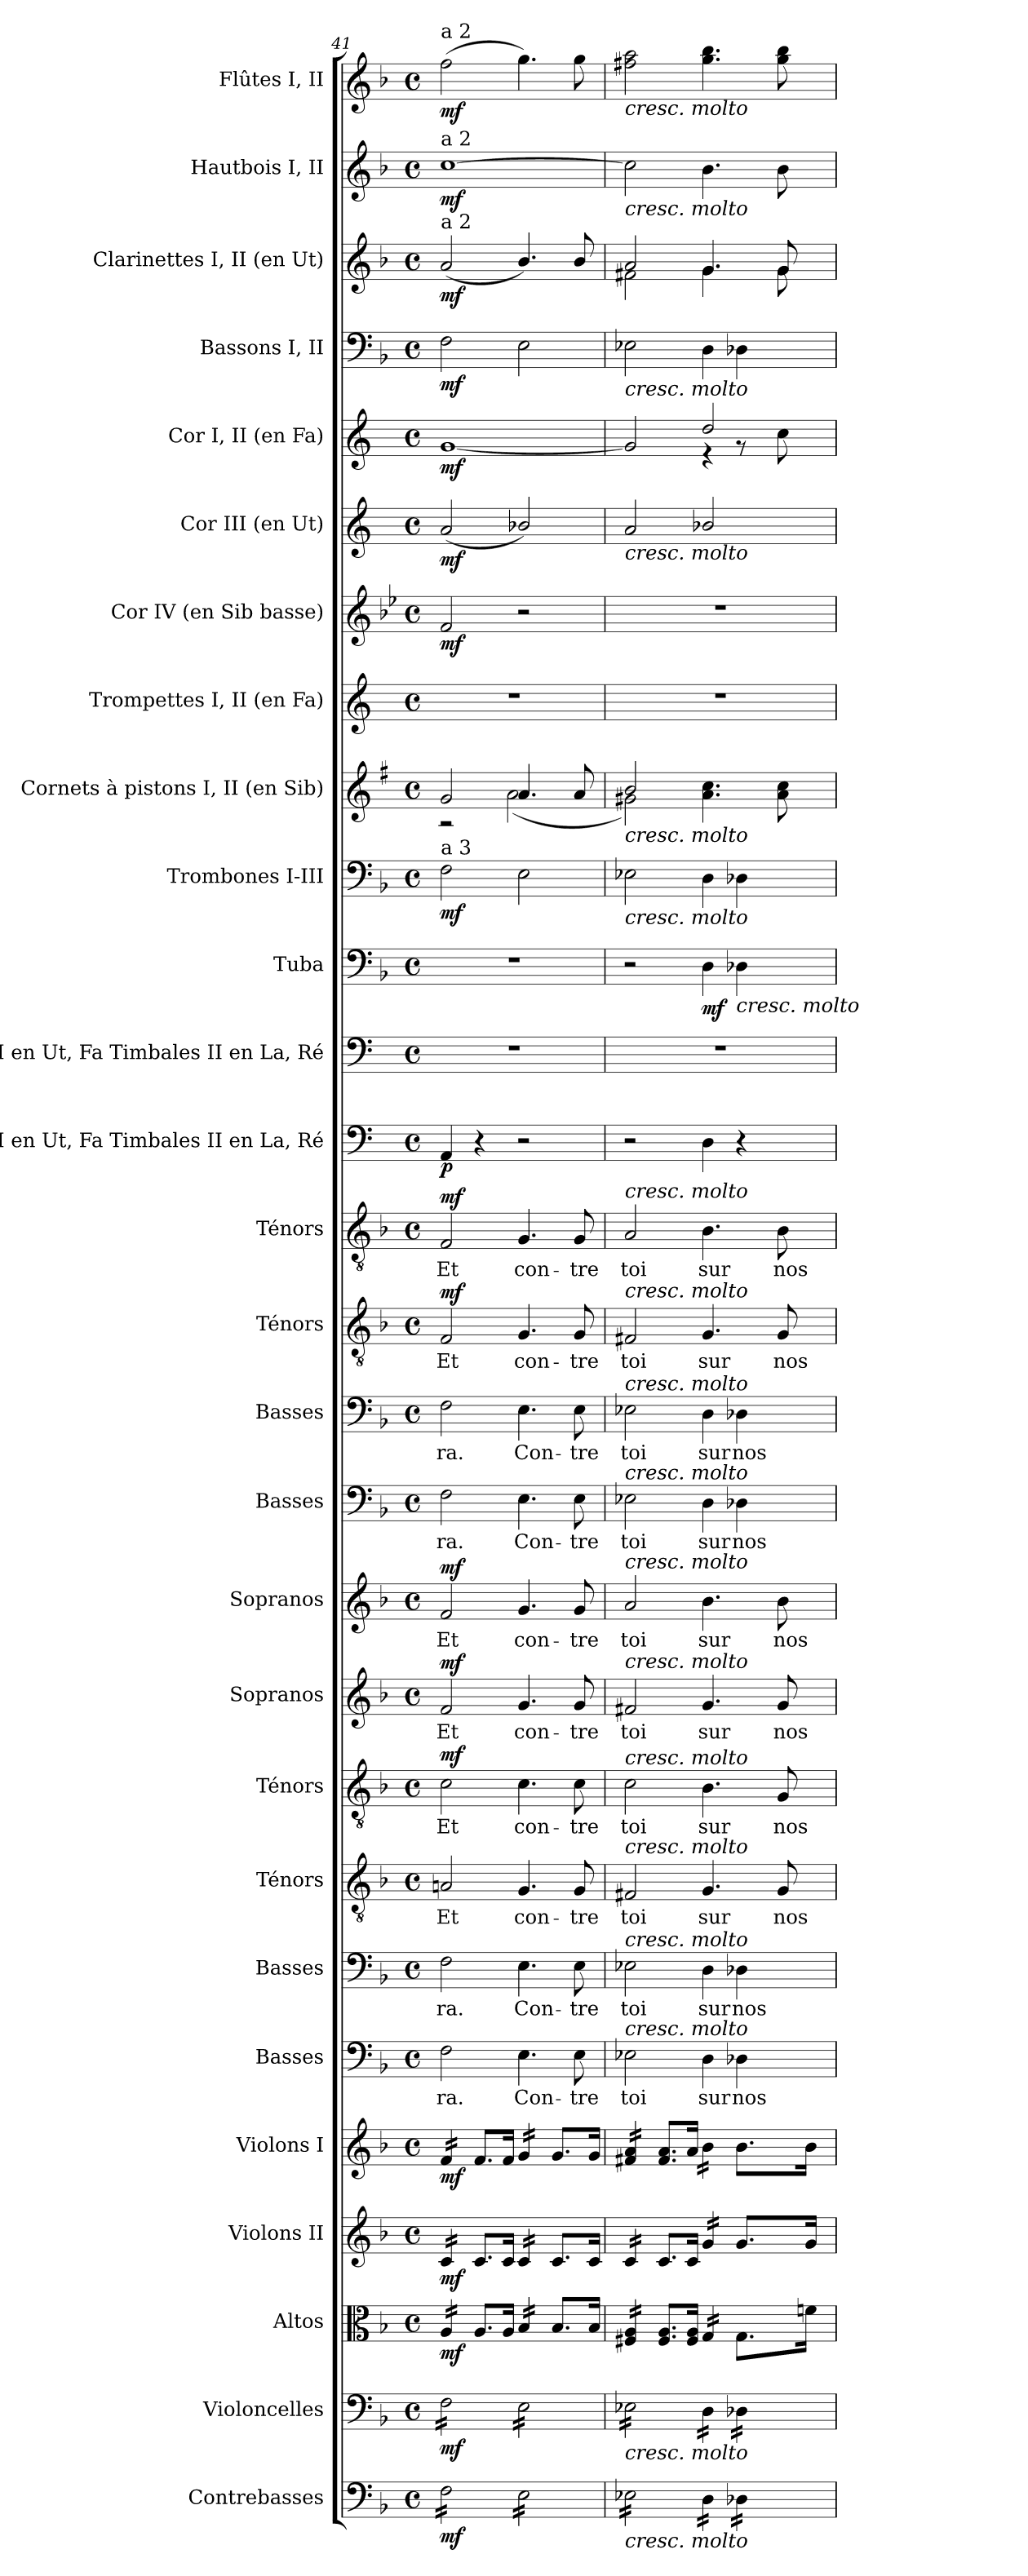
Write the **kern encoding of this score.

**kern	**dynam	**kern	**dynam	**kern	**dynam	**kern	**dynam	**kern	**dynam	**kern	**text	**kern	**text	**kern	**text	**kern	**text	**dynam	**kern	**text	**dynam	**kern	**text	**dynam	**kern	**text	**kern	**text	**kern	**text	**dynam	**kern	**text	**dynam	**kern	**dynam	**kern	**kern	**dynam	**kern	**dynam	**kern	**kern	**kern	**dynam	**kern	**dynam	**kern	**dynam	**kern	**dynam	**kern	**dynam	**kern	**dynam	**kern	**dynam
*part28	*part28	*part27	*part27	*part26	*part26	*part25	*part25	*part24	*part24	*part23	*part23	*part22	*part22	*part21	*part21	*part20	*part20	*part20	*part19	*part19	*part19	*part18	*part18	*part18	*part17	*part17	*part16	*part16	*part15	*part15	*part15	*part14	*part14	*part14	*part13	*part13	*part12	*part11	*part11	*part10	*part10	*part9	*part8	*part7	*part7	*part6	*part6	*part5	*part5	*part4	*part4	*part3	*part3	*part2	*part2	*part1	*part1
*staff28	*staff28	*staff27	*staff27	*staff26	*staff26	*staff25	*staff25	*staff24	*staff24	*staff23	*staff23	*staff22	*staff22	*staff21	*staff21	*staff20	*staff20	*staff20	*staff19	*staff19	*staff19	*staff18	*staff18	*staff18	*staff17	*staff17	*staff16	*staff16	*staff15	*staff15	*staff15	*staff14	*staff14	*staff14	*staff13	*staff13	*staff12	*staff11	*staff11	*staff10	*staff10	*staff9	*staff8	*staff7	*staff7	*staff6	*staff6	*staff5	*staff5	*staff4	*staff4	*staff3	*staff3	*staff2	*staff2	*staff1	*staff1
*I"Contrebasses	*	*I"Violoncelles	*	*I"Altos	*	*I"Violons II	*	*I"Violons I	*	*I"Basses	*	*I"Basses	*	*I"Ténors	*	*I"Ténors	*	*	*I"Sopranos	*	*	*I"Sopranos	*	*	*I"Basses	*	*I"Basses	*	*I"Ténors	*	*	*I"Ténors	*	*	*I"I en Ut, Fa  Timbales       II en La, Ré	*	*I"I en Ut, Fa  Timbales       II en La, Ré	*I"Tuba	*	*I"Trombones I-III	*	*I"Cornets à pistons I, II (en Sib)	*I"Trompettes I, II (en Fa)	*I"Cor IV (en Sib basse)	*	*I"Cor III (en Ut)	*	*I"Cor I, II (en Fa)	*	*I"Bassons I, II	*	*I"Clarinettes I, II (en Ut)	*	*I"Hautbois I, II	*	*I"Flûtes I, II	*
*I'Cb.	*	*I'Vlles	*	*I'Altos	*	*I'Vns II	*	*I'Vns I	*	*I'Basses	*	*I'Basses	*	*I'Tén.	*	*I'Tén.	*	*	*I'Sopr.	*	*	*I'Sopr.	*	*	*I'Basses	*	*I'Basses	*	*I'Tén.	*	*	*I'Tén.	*	*	*I'Timb.	*	*I'Timb.	*I'Tb.	*	*I'Trb.	*	*I'C.à p. (Sib)	*I'Tr. (Fa)	*I'Cor (Sib basse)	*	*I'Cor (Ut)	*	*I'Cor (Fa)	*	*I'Bns	*	*I'Cl. (Ut)	*	*I'Hb.	*	*I'Fl.	*
*clefF4	*	*clefF4	*	*clefC3	*	*clefG2	*	*clefG2	*	*clefF4	*	*clefF4	*	*clefGv2	*	*clefGv2	*	*	*clefG2	*	*	*clefG2	*	*	*clefF4	*	*clefF4	*	*clefGv2	*	*	*clefGv2	*	*	*clefF4	*	*clefF4	*clefF4	*	*clefF4	*	*clefG2	*clefG2	*clefG2	*	*clefG2	*	*clefG2	*	*clefF4	*	*clefG2	*	*clefG2	*	*clefG2	*
*ITrd7c12	*	*	*	*	*	*	*	*	*	*	*	*	*	*ITrd7c12	*	*ITrd7c12	*	*	*	*	*	*	*	*	*	*	*	*	*ITrd7c12	*	*	*ITrd7c12	*	*	*	*	*	*	*	*	*	*ITrd1c2	*ITrd-3c-5	*ITrd8c14	*	*ITrd7c12	*	*ITrd4c7	*	*	*	*	*	*	*	*	*
*k[b-]	*	*k[b-]	*	*k[b-]	*	*k[b-]	*	*k[b-]	*	*k[b-]	*	*k[b-]	*	*k[b-]	*	*k[b-]	*	*	*k[b-]	*	*	*k[b-]	*	*	*k[b-]	*	*k[b-]	*	*k[b-]	*	*	*k[b-]	*	*	*k[]	*	*k[]	*k[b-]	*	*k[b-]	*	*k[b-]	*k[b-]	*k[b-e-]	*	*k[]	*	*k[b-]	*	*k[b-]	*	*k[b-]	*	*k[b-]	*	*k[b-]	*
*F:	*	*F:	*	*F:	*	*F:	*	*F:	*	*F:	*	*F:	*	*F:	*	*F:	*	*	*F:	*	*	*F:	*	*	*F:	*	*F:	*	*F:	*	*	*F:	*	*	*C:	*	*C:	*F:	*	*F:	*	*F:	*F:	*B-:	*	*C:	*	*F:	*	*F:	*	*F:	*	*F:	*	*F:	*
*M4/4	*	*M4/4	*	*M4/4	*	*M4/4	*	*M4/4	*	*M4/4	*	*M4/4	*	*M4/4	*	*M4/4	*	*	*M4/4	*	*	*M4/4	*	*	*M4/4	*	*M4/4	*	*M4/4	*	*	*M4/4	*	*	*M4/4	*	*M4/4	*M4/4	*	*M4/4	*	*M4/4	*M4/4	*M4/4	*	*M4/4	*	*M4/4	*	*M4/4	*	*M4/4	*	*M4/4	*	*M4/4	*
*met(c)	*	*met(c)	*	*met(c)	*	*met(c)	*	*met(c)	*	*met(c)	*	*met(c)	*	*met(c)	*	*met(c)	*	*	*met(c)	*	*	*met(c)	*	*	*met(c)	*	*met(c)	*	*met(c)	*	*	*met(c)	*	*	*met(c)	*	*met(c)	*met(c)	*	*met(c)	*	*met(c)	*met(c)	*met(c)	*	*met(c)	*	*met(c)	*	*met(c)	*	*met(c)	*	*met(c)	*	*met(c)	*
=41	=41	=41	=41	=41	=41	=41	=41	=41	=41	=41	=41	=41	=41	=41	=41	=41	=41	=41	=41	=41	=41	=41	=41	=41	=41	=41	=41	=41	=41	=41	=41	=41	=41	=41	=41	=41	=41	=41	=41	=41	=41	=41	=41	=41	=41	=41	=41	=41	=41	=41	=41	=41	=41	=41	=41	=41	=41
!	!	!	!	!	!	!	!	!	!	!	!LO:LY:b:color=#000000	!	!	!	!	!	!	!	!	!	!	!	!	!	!	!	!	!	!	!	!	!	!	!	!	!	!	!	!	!	!	!	!	!	!	!	!	!	!	!	!	!	!	!	!	!	!
!	!	!	!	!	!	!	!	!	!	!	!	!	!LO:LY:b:color=#000000	!	!	!	!	!	!	!	!	!	!	!	!	!	!	!	!	!	!	!	!	!	!	!	!	!	!	!	!	!	!	!	!	!	!	!	!	!	!	!	!	!	!	!	!
!	!	!	!	!	!	!	!	!	!	!	!	!	!	!	!LO:LY:b:color=#000000	!	!	!	!	!	!	!	!	!	!	!	!	!	!	!	!	!	!	!	!	!	!	!	!	!	!	!	!	!	!	!	!	!	!	!	!	!	!	!	!	!	!
!	!	!	!	!	!	!	!	!	!	!	!	!	!	!	!	!	!LO:LY:b:color=#000000	!	!	!	!	!	!	!	!	!	!	!	!	!	!	!	!	!	!	!	!	!	!	!	!	!	!	!	!	!	!	!	!	!	!	!	!	!	!	!	!
!	!	!	!	!	!	!	!	!	!	!	!	!	!	!	!	!	!	!	!	!LO:LY:b:color=#000000	!	!	!	!	!	!	!	!	!	!	!	!	!	!	!	!	!	!	!	!	!	!	!	!	!	!	!	!	!	!	!	!	!	!	!	!	!
!	!	!	!	!	!	!	!	!	!	!	!	!	!	!	!	!	!	!	!	!	!	!	!LO:LY:b:color=#000000	!	!	!	!	!	!	!	!	!	!	!	!	!	!	!	!	!	!	!	!	!	!	!	!	!	!	!	!	!	!	!	!	!	!
!	!	!	!	!	!	!	!	!	!	!	!	!	!	!	!	!	!	!	!	!	!	!	!	!	!	!LO:LY:b:color=#000000	!	!	!	!	!	!	!	!	!	!	!	!	!	!	!	!	!	!	!	!	!	!	!	!	!	!	!	!	!	!	!
!	!	!	!	!	!	!	!	!	!	!	!	!	!	!	!	!	!	!	!	!	!	!	!	!	!	!	!	!LO:LY:b:color=#000000	!	!	!	!	!	!	!	!	!	!	!	!	!	!	!	!	!	!	!	!	!	!	!	!	!	!	!	!	!
!	!	!	!	!	!	!	!	!	!	!	!	!	!	!	!	!	!	!	!	!	!	!	!	!	!	!	!	!	!	!LO:LY:b:color=#000000	!	!	!	!	!	!	!	!	!	!	!	!	!	!	!	!	!	!	!	!	!	!	!	!	!	!	!
!	!	!	!	!	!	!	!	!	!	!	!	!	!	!	!	!	!	!	!	!	!	!	!	!	!	!	!	!	!	!	!	!	!	!	!	!	!	!	!	!	!	!	!	!	!	!	!	!	!	!	!	!	!	!	!	!LO:TX:a:t=a 2	!
!	!	!	!	!	!	!	!	!	!	!	!	!	!	!	!	!	!	!	!	!	!	!	!	!	!	!	!	!	!	!	!	!	!	!	!	!	!	!	!	!	!	!	!	!	!	!	!	!	!	!	!	!	!	!LO:TX:a:t=a 2	!	!	!
!	!	!	!	!	!	!	!	!	!	!	!	!	!	!	!	!	!	!	!	!	!	!	!	!	!	!	!	!	!	!	!	!	!	!	!	!	!	!	!	!	!	!	!	!	!	!	!	!	!	!	!	!LO:TX:a:t=a 2	!	!	!	!	!
!	!	!	!	!	!	!	!	!	!	!	!	!	!	!	!	!	!	!	!	!	!	!	!	!	!	!	!	!	!	!	!	!	!	!	!	!	!	!	!	!LO:TX:a:t=a 3	!	!	!	!	!	!	!	!	!	!	!	!	!	!	!	!	!
!	!	!	!	!	!	!	!	!	!	!	!	!	!	!	!	!	!	!	!	!	!	!	!	!	!	!	!	!	!	!	!	!	!LO:LY:b:color=#000000	!	!	!	!	!	!	!	!	!	!	!	!	!	!	!	!	!	!	!	!	!	!	!	!
*	*	*	*	*	*	*	*	*	*	*	*	*	*	*	*	*	*	*	*	*	*	*	*	*	*	*	*	*	*	*	*	*	*	*	*	*	*	*	*	*	*	*^	*	*	*	*	*	*	*	*	*	*	*	*	*	*	*
*tremolo	*	*	*	*	*	*	*	*	*	*	*	*	*	*	*	*	*	*	*	*	*	*	*	*	*	*	*	*	*	*	*	*	*	*	*	*	*	*	*	*	*	*	*	*	*	*	*	*	*	*	*	*	*	*	*	*	*	*
*	*	*tremolo	*	*	*	*	*	*	*	*	*	*	*	*	*	*	*	*	*	*	*	*	*	*	*	*	*	*	*	*	*	*	*	*	*	*	*	*	*	*	*	*	*	*	*	*	*	*	*	*	*	*	*	*	*	*	*	*
*	*	*	*	*tremolo	*	*	*	*	*	*	*	*	*	*	*	*	*	*	*	*	*	*	*	*	*	*	*	*	*	*	*	*	*	*	*	*	*	*	*	*	*	*	*	*	*	*	*	*	*	*	*	*	*	*	*	*	*	*
*	*	*	*	*	*	*tremolo	*	*	*	*	*	*	*	*	*	*	*	*	*	*	*	*	*	*	*	*	*	*	*	*	*	*	*	*	*	*	*	*	*	*	*	*	*	*	*	*	*	*	*	*	*	*	*	*	*	*	*	*
*	*	*	*	*	*	*	*	*tremolo	*	*	*	*	*	*	*	*	*	*	*	*	*	*	*	*	*	*	*	*	*	*	*	*	*	*	*	*	*	*	*	*	*	*	*	*	*	*	*	*	*	*	*	*	*	*	*	*	*	*
16FFi\LL	mf	16Fi\LL	mf	16Ai/LL	mf	16ci/LL	mf	16fi/LL	mf	2Fi\	-ra.	2Fi\	-ra.	2AAni/	Et	2Ci\	Et	mf	2fi/	Et	mf	2fi/	Et	mf	2Fi\	-ra.	2Fi\	-ra.	2FFi/	Et	mf	2FFi/	Et	mf	4AAi/	p	1r	1r	.	2Fi\	mf	2fi/	2r	1r	2Fi/	mf	(2Ai/	mf	[<1ci	mf	2Fi\	mf	(2ai/	mf	[>1cci	mf	(2ffi\	mf
16FFi\	.	16Fi\	.	16Ai/	.	16ci/	.	16fi/	.	.	.	.	.	.	.	.	.	.	.	.	.	.	.	.	.	.	.	.	.	.	.	.	.	.	.	.	.	.	.	.	.	.	.	.	.	.	.	.	.	.	.	.	.	.	.	.	.	.
16FFi\	.	16Fi\	.	16Ai/	.	16ci/	.	16fi/	.	.	.	.	.	.	.	.	.	.	.	.	.	.	.	.	.	.	.	.	.	.	.	.	.	.	.	.	.	.	.	.	.	.	.	.	.	.	.	.	.	.	.	.	.	.	.	.	.	.
16FFi\	.	16Fi\	.	16Ai/JJ	.	16ci/JJ	.	16fi/JJ	.	.	.	.	.	.	.	.	.	.	.	.	.	.	.	.	.	.	.	.	.	.	.	.	.	.	.	.	.	.	.	.	.	.	.	.	.	.	.	.	.	.	.	.	.	.	.	.	.	.
*	*	*	*	*	*	*	*	*Xtremolo	*	*	*	*	*	*	*	*	*	*	*	*	*	*	*	*	*	*	*	*	*	*	*	*	*	*	*	*	*	*	*	*	*	*	*	*	*	*	*	*	*	*	*	*	*	*	*	*	*	*
*	*	*	*	*	*	*Xtremolo	*	*	*	*	*	*	*	*	*	*	*	*	*	*	*	*	*	*	*	*	*	*	*	*	*	*	*	*	*	*	*	*	*	*	*	*	*	*	*	*	*	*	*	*	*	*	*	*	*	*	*	*
*	*	*	*	*Xtremolo	*	*	*	*	*	*	*	*	*	*	*	*	*	*	*	*	*	*	*	*	*	*	*	*	*	*	*	*	*	*	*	*	*	*	*	*	*	*	*	*	*	*	*	*	*	*	*	*	*	*	*	*	*	*
16FFi\	.	16Fi\	.	8.Ai/L	.	8.ci/L	.	8.fi/L	.	.	.	.	.	.	.	.	.	.	.	.	.	.	.	.	.	.	.	.	.	.	.	.	.	.	4r	.	.	.	.	.	.	.	.	.	.	.	.	.	.	.	.	.	.	.	.	.	.	.
16FFi\	.	16Fi\	.	.	.	.	.	.	.	.	.	.	.	.	.	.	.	.	.	.	.	.	.	.	.	.	.	.	.	.	.	.	.	.	.	.	.	.	.	.	.	.	.	.	.	.	.	.	.	.	.	.	.	.	.	.	.	.
16FFi\	.	16Fi\	.	.	.	.	.	.	.	.	.	.	.	.	.	.	.	.	.	.	.	.	.	.	.	.	.	.	.	.	.	.	.	.	.	.	.	.	.	.	.	.	.	.	.	.	.	.	.	.	.	.	.	.	.	.	.	.
16FFi\JJ	.	16Fi\JJ	.	16Ai/Jk	.	16ci/Jk	.	16fi/Jk	.	.	.	.	.	.	.	.	.	.	.	.	.	.	.	.	.	.	.	.	.	.	.	.	.	.	.	.	.	.	.	.	.	.	.	.	.	.	.	.	.	.	.	.	.	.	.	.	.	.
!	!	!	!	!	!	!	!	!	!	!	!LO:LY:b:color=#000000	!	!	!	!	!	!	!	!	!	!	!	!	!	!	!	!	!	!	!	!	!	!	!	!	!	!	!	!	!	!	!	!	!	!	!	!	!	!	!	!	!	!	!	!	!	!	!
!	!	!	!	!	!	!	!	!	!	!	!	!	!LO:LY:b:color=#000000	!	!	!	!	!	!	!	!	!	!	!	!	!	!	!	!	!	!	!	!	!	!	!	!	!	!	!	!	!	!	!	!	!	!	!	!	!	!	!	!	!	!	!	!	!
!	!	!	!	!	!	!	!	!	!	!	!	!	!	!	!LO:LY:b:color=#000000	!	!	!	!	!	!	!	!	!	!	!	!	!	!	!	!	!	!	!	!	!	!	!	!	!	!	!	!	!	!	!	!	!	!	!	!	!	!	!	!	!	!	!
!	!	!	!	!	!	!	!	!	!	!	!	!	!	!	!	!	!LO:LY:b:color=#000000	!	!	!	!	!	!	!	!	!	!	!	!	!	!	!	!	!	!	!	!	!	!	!	!	!	!	!	!	!	!	!	!	!	!	!	!	!	!	!	!	!
!	!	!	!	!	!	!	!	!	!	!	!	!	!	!	!	!	!	!	!	!LO:LY:b:color=#000000	!	!	!	!	!	!	!	!	!	!	!	!	!	!	!	!	!	!	!	!	!	!	!	!	!	!	!	!	!	!	!	!	!	!	!	!	!	!
!	!	!	!	!	!	!	!	!	!	!	!	!	!	!	!	!	!	!	!	!	!	!	!LO:LY:b:color=#000000	!	!	!	!	!	!	!	!	!	!	!	!	!	!	!	!	!	!	!	!	!	!	!	!	!	!	!	!	!	!	!	!	!	!	!
!	!	!	!	!	!	!	!	!	!	!	!	!	!	!	!	!	!	!	!	!	!	!	!	!	!	!LO:LY:b:color=#000000	!	!	!	!	!	!	!	!	!	!	!	!	!	!	!	!	!	!	!	!	!	!	!	!	!	!	!	!	!	!	!	!
!	!	!	!	!	!	!	!	!	!	!	!	!	!	!	!	!	!	!	!	!	!	!	!	!	!	!	!	!LO:LY:b:color=#000000	!	!	!	!	!	!	!	!	!	!	!	!	!	!	!	!	!	!	!	!	!	!	!	!	!	!	!	!	!	!
!	!	!	!	!	!	!	!	!	!	!	!	!	!	!	!	!	!	!	!	!	!	!	!	!	!	!	!	!	!	!LO:LY:b:color=#000000	!	!	!	!	!	!	!	!	!	!	!	!	!	!	!	!	!	!	!	!	!	!	!	!	!	!	!	!
!	!	!	!	!	!	!	!	!	!	!	!	!	!	!	!	!	!	!	!	!	!	!	!	!	!	!	!	!	!	!	!	!	!LO:LY:b:color=#000000	!	!	!	!	!	!	!	!	!	!	!	!	!	!	!	!	!	!	!	!	!	!	!	!	!
*	*	*	*	*tremolo	*	*	*	*	*	*	*	*	*	*	*	*	*	*	*	*	*	*	*	*	*	*	*	*	*	*	*	*	*	*	*	*	*	*	*	*	*	*	*	*	*	*	*	*	*	*	*	*	*	*	*	*	*	*
*	*	*	*	*	*	*tremolo	*	*	*	*	*	*	*	*	*	*	*	*	*	*	*	*	*	*	*	*	*	*	*	*	*	*	*	*	*	*	*	*	*	*	*	*	*	*	*	*	*	*	*	*	*	*	*	*	*	*	*	*
*	*	*	*	*	*	*	*	*tremolo	*	*	*	*	*	*	*	*	*	*	*	*	*	*	*	*	*	*	*	*	*	*	*	*	*	*	*	*	*	*	*	*	*	*	*	*	*	*	*	*	*	*	*	*	*	*	*	*	*	*
16EEi\LL	.	16Ei\LL	.	16B-i/LL	.	16ci/LL	.	16gi/LL	.	4.Ei\	Con-	4.Ei\	Con-	4.GGi/	con-	4.Ci\	con-	.	4.gi/	con-	.	4.gi/	con-	.	4.Ei\	Con-	4.Ei\	Con-	4.GGi/	con-	.	4.GGi/	con-	.	2r	.	.	.	.	2Ei\	.	4.gi/	(2gi\	.	2r	.	2B-Xi/)	.	.	.	2Ei\	.	4.b-i/)	.	.	.	4.ggi\)	.
16EEi\	.	16Ei\	.	16B-i/	.	16ci/	.	16gi/	.	.	.	.	.	.	.	.	.	.	.	.	.	.	.	.	.	.	.	.	.	.	.	.	.	.	.	.	.	.	.	.	.	.	.	.	.	.	.	.	.	.	.	.	.	.	.	.	.	.
16EEi\	.	16Ei\	.	16B-i/	.	16ci/	.	16gi/	.	.	.	.	.	.	.	.	.	.	.	.	.	.	.	.	.	.	.	.	.	.	.	.	.	.	.	.	.	.	.	.	.	.	.	.	.	.	.	.	.	.	.	.	.	.	.	.	.	.
16EEi\	.	16Ei\	.	16B-i/JJ	.	16ci/JJ	.	16gi/JJ	.	.	.	.	.	.	.	.	.	.	.	.	.	.	.	.	.	.	.	.	.	.	.	.	.	.	.	.	.	.	.	.	.	.	.	.	.	.	.	.	.	.	.	.	.	.	.	.	.	.
*	*	*	*	*	*	*	*	*Xtremolo	*	*	*	*	*	*	*	*	*	*	*	*	*	*	*	*	*	*	*	*	*	*	*	*	*	*	*	*	*	*	*	*	*	*	*	*	*	*	*	*	*	*	*	*	*	*	*	*	*	*
*	*	*	*	*	*	*Xtremolo	*	*	*	*	*	*	*	*	*	*	*	*	*	*	*	*	*	*	*	*	*	*	*	*	*	*	*	*	*	*	*	*	*	*	*	*	*	*	*	*	*	*	*	*	*	*	*	*	*	*	*	*
*	*	*	*	*Xtremolo	*	*	*	*	*	*	*	*	*	*	*	*	*	*	*	*	*	*	*	*	*	*	*	*	*	*	*	*	*	*	*	*	*	*	*	*	*	*	*	*	*	*	*	*	*	*	*	*	*	*	*	*	*	*
16EEi\	.	16Ei\	.	8.B-i/L	.	8.ci/L	.	8.gi/L	.	.	.	.	.	.	.	.	.	.	.	.	.	.	.	.	.	.	.	.	.	.	.	.	.	.	.	.	.	.	.	.	.	.	.	.	.	.	.	.	.	.	.	.	.	.	.	.	.	.
16EEi\	.	16Ei\	.	.	.	.	.	.	.	.	.	.	.	.	.	.	.	.	.	.	.	.	.	.	.	.	.	.	.	.	.	.	.	.	.	.	.	.	.	.	.	.	.	.	.	.	.	.	.	.	.	.	.	.	.	.	.	.
!	!	!	!	!	!	!	!	!	!	!	!LO:LY:b:color=#000000	!	!	!	!	!	!	!	!	!	!	!	!	!	!	!	!	!	!	!	!	!	!	!	!	!	!	!	!	!	!	!	!	!	!	!	!	!	!	!	!	!	!	!	!	!	!	!
!	!	!	!	!	!	!	!	!	!	!	!	!	!LO:LY:b:color=#000000	!	!	!	!	!	!	!	!	!	!	!	!	!	!	!	!	!	!	!	!	!	!	!	!	!	!	!	!	!	!	!	!	!	!	!	!	!	!	!	!	!	!	!	!	!
!	!	!	!	!	!	!	!	!	!	!	!	!	!	!	!LO:LY:b:color=#000000	!	!	!	!	!	!	!	!	!	!	!	!	!	!	!	!	!	!	!	!	!	!	!	!	!	!	!	!	!	!	!	!	!	!	!	!	!	!	!	!	!	!	!
!	!	!	!	!	!	!	!	!	!	!	!	!	!	!	!	!	!LO:LY:b:color=#000000	!	!	!	!	!	!	!	!	!	!	!	!	!	!	!	!	!	!	!	!	!	!	!	!	!	!	!	!	!	!	!	!	!	!	!	!	!	!	!	!	!
!	!	!	!	!	!	!	!	!	!	!	!	!	!	!	!	!	!	!	!	!LO:LY:b:color=#000000	!	!	!	!	!	!	!	!	!	!	!	!	!	!	!	!	!	!	!	!	!	!	!	!	!	!	!	!	!	!	!	!	!	!	!	!	!	!
!	!	!	!	!	!	!	!	!	!	!	!	!	!	!	!	!	!	!	!	!	!	!	!LO:LY:b:color=#000000	!	!	!	!	!	!	!	!	!	!	!	!	!	!	!	!	!	!	!	!	!	!	!	!	!	!	!	!	!	!	!	!	!	!	!
!	!	!	!	!	!	!	!	!	!	!	!	!	!	!	!	!	!	!	!	!	!	!	!	!	!	!LO:LY:b:color=#000000	!	!	!	!	!	!	!	!	!	!	!	!	!	!	!	!	!	!	!	!	!	!	!	!	!	!	!	!	!	!	!	!
!	!	!	!	!	!	!	!	!	!	!	!	!	!	!	!	!	!	!	!	!	!	!	!	!	!	!	!	!LO:LY:b:color=#000000	!	!	!	!	!	!	!	!	!	!	!	!	!	!	!	!	!	!	!	!	!	!	!	!	!	!	!	!	!	!
!	!	!	!	!	!	!	!	!	!	!	!	!	!	!	!	!	!	!	!	!	!	!	!	!	!	!	!	!	!	!LO:LY:b:color=#000000	!	!	!	!	!	!	!	!	!	!	!	!	!	!	!	!	!	!	!	!	!	!	!	!	!	!	!	!
!	!	!	!	!	!	!	!	!	!	!	!	!	!	!	!	!	!	!	!	!	!	!	!	!	!	!	!	!	!	!	!	!	!LO:LY:b:color=#000000	!	!	!	!	!	!	!	!	!	!	!	!	!	!	!	!	!	!	!	!	!	!	!	!	!
16EEi\	.	16Ei\	.	.	.	.	.	.	.	8Ei\	-tre	8Ei\	-tre	8GGi/	-tre	8Ci\	-tre	.	8gi/	-tre	.	8gi/	-tre	.	8Ei\	-tre	8Ei\	-tre	8GGi/	-tre	.	8GGi/	-tre	.	.	.	.	.	.	.	.	8gi/	.	.	.	.	.	.	.	.	.	.	8b-i/	.	.	.	8ggi\	.
16EEi\JJ	.	16Ei\JJ	.	16B-i/Jk	.	16ci/Jk	.	16gi/Jk	.	.	.	.	.	.	.	.	.	.	.	.	.	.	.	.	.	.	.	.	.	.	.	.	.	.	.	.	.	.	.	.	.	.	.	.	.	.	.	.	.	.	.	.	.	.	.	.	.	.
=42	=42	=42	=42	=42	=42	=42	=42	=42	=42	=42	=42	=42	=42	=42	=42	=42	=42	=42	=42	=42	=42	=42	=42	=42	=42	=42	=42	=42	=42	=42	=42	=42	=42	=42	=42	=42	=42	=42	=42	=42	=42	=42	=42	=42	=42	=42	=42	=42	=42	=42	=42	=42	=42	=42	=42	=42	=42	=42
!	!	!	!	!	!	!	!	!	!	!	!LO:LY:b:color=#000000	!	!	!	!	!	!	!	!	!	!	!	!	!	!	!	!	!	!	!	!	!	!	!	!	!	!	!	!	!	!	!	!	!	!	!	!	!	!	!	!	!	!	!	!	!	!	!
!	!	!	!	!	!	!	!	!	!	!	!	!	!LO:LY:b:color=#000000	!	!	!	!	!	!	!	!	!	!	!	!	!	!	!	!	!	!	!	!	!	!	!	!	!	!	!	!	!	!	!	!	!	!	!	!	!	!	!	!	!	!	!	!	!
!	!	!	!	!	!	!	!	!	!	!	!	!	!	!	!LO:LY:b:color=#000000	!	!	!	!	!	!	!	!	!	!	!	!	!	!	!	!	!	!	!	!	!	!	!	!	!	!	!	!	!	!	!	!	!	!	!	!	!	!	!	!	!	!	!
!	!	!	!	!	!	!	!	!	!	!	!	!	!	!	!	!	!LO:LY:b:color=#000000	!	!	!	!	!	!	!	!	!	!	!	!	!	!	!	!	!	!	!	!	!	!	!	!	!	!	!	!	!	!	!	!	!	!	!	!	!	!	!	!	!
!	!	!	!	!	!	!	!	!	!	!	!	!	!	!	!	!	!	!	!	!LO:LY:b:color=#000000	!	!	!	!	!	!	!	!	!	!	!	!	!	!	!	!	!	!	!	!	!	!	!	!	!	!	!	!	!	!	!	!	!	!	!	!	!	!
!	!	!	!	!	!	!	!	!	!	!	!	!	!	!	!	!	!	!	!	!	!	!	!LO:LY:b:color=#000000	!	!	!	!	!	!	!	!	!	!	!	!	!	!	!	!	!	!	!	!	!	!	!	!	!	!	!	!	!	!	!	!	!	!	!
!	!	!	!	!	!	!	!	!	!	!	!	!	!	!	!	!	!	!	!	!	!	!	!	!	!	!LO:LY:b:color=#000000	!	!	!	!	!	!	!	!	!	!	!	!	!	!	!	!	!	!	!	!	!	!	!	!	!	!	!	!	!	!	!	!
!	!	!	!	!	!	!	!	!	!	!	!	!	!	!	!	!	!	!	!	!	!	!	!	!	!	!	!	!LO:LY:b:color=#000000	!	!	!	!	!	!	!	!	!	!	!	!	!	!	!	!	!	!	!	!	!	!	!	!	!	!	!	!	!	!
!	!	!	!	!	!	!	!	!	!	!	!	!	!	!	!	!	!	!	!	!	!	!	!	!	!	!	!	!	!	!LO:LY:b:color=#000000	!	!	!	!	!	!	!	!	!	!	!	!	!	!	!	!	!	!	!	!	!	!	!	!	!	!	!	!
!	!	!	!	!	!	!	!	!	!	!	!	!	!	!	!	!	!	!	!	!	!	!	!	!	!	!	!	!	!	!	!	!	!	!	!	!	!	!	!	!	!	!	!	!	!	!	!	!	!	!	!	!	!	!	!	!	!LO:TX:b:i:t=cresc. molto	!
!	!	!	!	!	!	!	!	!	!	!	!	!	!	!	!	!	!	!	!	!	!	!	!	!	!	!	!	!	!	!	!	!	!	!	!	!	!	!	!	!	!	!	!	!	!	!	!	!	!	!	!	!	!	!	!LO:TX:b:i:t=cresc. molto	!	!	!
!	!	!	!	!	!	!	!	!	!	!	!	!	!	!	!	!	!	!	!	!	!	!	!	!	!	!	!	!	!	!	!	!	!	!	!	!	!	!	!	!	!	!	!	!	!	!	!	!	!	!	!	!	!LO:TX:b:i:t=cresc. molto	!	!	!	!	!
!	!	!	!	!	!	!	!	!	!	!	!	!	!	!	!	!	!	!	!	!	!	!	!	!	!	!	!	!	!	!	!	!	!	!	!	!	!	!	!	!	!	!	!	!	!	!	!	!	!	!	!	!	!LO:TX:b:i:t=cresc. molto	!	!	!	!	!
!	!	!	!	!	!	!	!	!	!	!	!	!	!	!	!	!	!	!	!	!	!	!	!	!	!	!	!	!	!	!	!	!	!	!	!	!	!	!	!	!	!	!	!	!	!	!	!	!	!	!	!LO:TX:b:i:t=cresc. molto	!	!	!	!	!	!	!
!	!	!	!	!	!	!	!	!	!	!	!	!	!	!	!	!	!	!	!	!	!	!	!	!	!	!	!	!	!	!	!	!	!	!	!	!	!	!	!	!	!	!	!	!	!	!	!	!	!LO:TX:b:i:t=cresc. molto	!	!	!	!	!	!	!	!	!
!	!	!	!	!	!	!	!	!	!	!	!	!	!	!	!	!	!	!	!	!	!	!	!	!	!	!	!	!	!	!	!	!	!	!	!	!	!	!	!	!	!	!	!	!	!	!	!LO:TX:b:i:t=cresc. molto	!	!	!	!	!	!	!	!	!	!	!
!	!	!	!	!	!	!	!	!	!	!	!	!	!	!	!	!	!	!	!	!	!	!	!	!	!	!	!	!	!	!	!	!	!	!	!	!	!	!	!	!	!	!LO:TX:b:i:t=cresc. molto	!	!	!	!	!	!	!	!	!	!	!	!	!	!	!	!
!	!	!	!	!	!	!	!	!	!	!	!	!	!	!	!	!	!	!	!	!	!	!	!	!	!	!	!	!	!	!	!	!	!	!	!	!	!	!	!	!LO:TX:b:i:t=cresc. molto	!	!	!	!	!	!	!	!	!	!	!	!	!	!	!	!	!	!
!	!	!	!	!	!	!	!	!	!	!	!	!	!	!	!	!	!	!	!	!	!	!	!	!	!	!	!	!	!	!	!	!LO:TX:a:i:t=cresc. molto	!	!	!	!	!	!	!	!	!	!	!	!	!	!	!	!	!	!	!	!	!	!	!	!	!	!
!	!	!	!	!	!	!	!	!	!	!	!	!	!	!	!	!	!	!	!	!	!	!	!	!	!	!	!	!	!LO:TX:a:i:t=cresc. molto	!	!	!	!	!	!	!	!	!	!	!	!	!	!	!	!	!	!	!	!	!	!	!	!	!	!	!	!	!
!	!	!	!	!	!	!	!	!	!	!	!	!	!	!	!	!	!	!	!	!	!	!	!	!	!	!	!LO:TX:a:i:t=cresc. molto	!	!	!	!	!	!	!	!	!	!	!	!	!	!	!	!	!	!	!	!	!	!	!	!	!	!	!	!	!	!	!
!	!	!	!	!	!	!	!	!	!	!	!	!	!	!	!	!	!	!	!	!	!	!	!	!	!LO:TX:a:i:t=cresc. molto	!	!	!	!	!	!	!	!	!	!	!	!	!	!	!	!	!	!	!	!	!	!	!	!	!	!	!	!	!	!	!	!	!
!	!	!	!	!	!	!	!	!	!	!	!	!	!	!	!	!	!	!	!	!	!	!LO:TX:a:i:t=cresc. molto	!	!	!	!	!	!	!	!	!	!	!	!	!	!	!	!	!	!	!	!	!	!	!	!	!	!	!	!	!	!	!	!	!	!	!	!
!	!	!	!	!	!	!	!	!	!	!	!	!	!	!	!	!	!	!	!LO:TX:a:i:t=cresc. molto	!	!	!	!	!	!	!	!	!	!	!	!	!	!	!	!	!	!	!	!	!	!	!	!	!	!	!	!	!	!	!	!	!	!	!	!	!	!	!
!	!	!	!	!	!	!	!	!	!	!	!	!	!	!	!	!LO:TX:a:i:t=cresc. molto	!	!	!	!	!	!	!	!	!	!	!	!	!	!	!	!	!	!	!	!	!	!	!	!	!	!	!	!	!	!	!	!	!	!	!	!	!	!	!	!	!	!
!	!	!	!	!	!	!	!	!	!	!	!	!	!	!LO:TX:a:i:t=cresc. molto	!	!	!	!	!	!	!	!	!	!	!	!	!	!	!	!	!	!	!	!	!	!	!	!	!	!	!	!	!	!	!	!	!	!	!	!	!	!	!	!	!	!	!	!
!	!	!	!	!	!	!	!	!	!	!	!	!LO:TX:a:i:t=cresc. molto	!	!	!	!	!	!	!	!	!	!	!	!	!	!	!	!	!	!	!	!	!	!	!	!	!	!	!	!	!	!	!	!	!	!	!	!	!	!	!	!	!	!	!	!	!	!
!	!	!	!	!	!	!	!	!	!	!LO:TX:a:i:t=cresc. molto	!	!	!	!	!	!	!	!	!	!	!	!	!	!	!	!	!	!	!	!	!	!	!	!	!	!	!	!	!	!	!	!	!	!	!	!	!	!	!	!	!	!	!	!	!	!	!	!
!	!	!	!	!	!	!	!	!LO:TX:b:i:t=cresc. molto	!	!	!	!	!	!	!	!	!	!	!	!	!	!	!	!	!	!	!	!	!	!	!	!	!	!	!	!	!	!	!	!	!	!	!	!	!	!	!	!	!	!	!	!	!	!	!	!	!	!
!	!	!	!	!	!	!LO:TX:b:i:t=cresc. molto	!	!	!	!	!	!	!	!	!	!	!	!	!	!	!	!	!	!	!	!	!	!	!	!	!	!	!	!	!	!	!	!	!	!	!	!	!	!	!	!	!	!	!	!	!	!	!	!	!	!	!	!
!	!	!	!	!LO:TX:b:i:t=cresc. molto	!	!	!	!	!	!	!	!	!	!	!	!	!	!	!	!	!	!	!	!	!	!	!	!	!	!	!	!	!	!	!	!	!	!	!	!	!	!	!	!	!	!	!	!	!	!	!	!	!	!	!	!	!	!
!	!	!LO:TX:b:i:t=cresc. molto	!	!	!	!	!	!	!	!	!	!	!	!	!	!	!	!	!	!	!	!	!	!	!	!	!	!	!	!	!	!	!	!	!	!	!	!	!	!	!	!	!	!	!	!	!	!	!	!	!	!	!	!	!	!	!	!
!LO:TX:b:i:t=cresc. molto	!	!	!	!	!	!	!	!	!	!	!	!	!	!	!	!	!	!	!	!	!	!	!	!	!	!	!	!	!	!	!	!	!	!	!	!	!	!	!	!	!	!	!	!	!	!	!	!	!	!	!	!	!	!	!	!	!	!
!	!	!	!	!	!	!	!	!	!	!	!	!	!	!	!	!	!	!	!	!	!	!	!	!	!	!	!	!	!	!	!	!	!LO:LY:b:color=#000000	!	!	!	!	!	!	!	!	!	!	!	!	!	!	!	!	!	!	!	!	!	!	!	!	!
*	*	*	*	*	*	*	*	*	*	*	*	*	*	*	*	*	*	*	*	*	*	*	*	*	*	*	*	*	*	*	*	*	*	*	*	*	*	*	*	*	*	*	*	*	*	*	*	*	*^	*	*	*	*^	*	*	*	*	*
*	*	*	*	*tremolo	*	*	*	*	*	*	*	*	*	*	*	*	*	*	*	*	*	*	*	*	*	*	*	*	*	*	*	*	*	*	*	*	*	*	*	*	*	*	*	*	*	*	*	*	*	*	*	*	*	*	*	*	*	*	*	*
*	*	*	*	*	*	*tremolo	*	*	*	*	*	*	*	*	*	*	*	*	*	*	*	*	*	*	*	*	*	*	*	*	*	*	*	*	*	*	*	*	*	*	*	*	*	*	*	*	*	*	*	*	*	*	*	*	*	*	*	*	*	*
*	*	*	*	*	*	*	*	*tremolo	*	*	*	*	*	*	*	*	*	*	*	*	*	*	*	*	*	*	*	*	*	*	*	*	*	*	*	*	*	*	*	*	*	*	*	*	*	*	*	*	*	*	*	*	*	*	*	*	*	*	*	*
16EE-Xi\LL	.	16E-Xi\LL	.	16F#Xi/ 16AiLL	.	16ci/LL	.	16f#Xi/ 16aiLL	.	2E-Xi\	toi	2E-Xi\	toi	2FF#Xi/	toi	2Ci\	toi	.	2f#Xi/	toi	.	2ai/	toi	.	2E-Xi\	toi	2E-Xi\	toi	2FF#Xi/	toi	.	2AAi/	toi	.	2r	.	1r	2r	.	2E-Xi\	.	2ai/	2f#Xi\)	1r	1r	.	2Ai/	.	2ci/]	2ryy	.	2E-Xi\	.	2ai/	2f#Xi\	.	2cci\]	.	2ff#Xi\ 2aai	.
16EE-Xi\	.	16E-Xi\	.	16F#Xi/ 16Ai	.	16ci/	.	16f#Xi/ 16ai	.	.	.	.	.	.	.	.	.	.	.	.	.	.	.	.	.	.	.	.	.	.	.	.	.	.	.	.	.	.	.	.	.	.	.	.	.	.	.	.	.	.	.	.	.	.	.	.	.	.	.	.
16EE-Xi\	.	16E-Xi\	.	16F#Xi/ 16Ai	.	16ci/	.	16f#Xi/ 16ai	.	.	.	.	.	.	.	.	.	.	.	.	.	.	.	.	.	.	.	.	.	.	.	.	.	.	.	.	.	.	.	.	.	.	.	.	.	.	.	.	.	.	.	.	.	.	.	.	.	.	.	.
16EE-Xi\	.	16E-Xi\	.	16F#Xi/ 16AiJJ	.	16ci/JJ	.	16f#Xi/ 16aiJJ	.	.	.	.	.	.	.	.	.	.	.	.	.	.	.	.	.	.	.	.	.	.	.	.	.	.	.	.	.	.	.	.	.	.	.	.	.	.	.	.	.	.	.	.	.	.	.	.	.	.	.	.
*	*	*	*	*	*	*	*	*Xtremolo	*	*	*	*	*	*	*	*	*	*	*	*	*	*	*	*	*	*	*	*	*	*	*	*	*	*	*	*	*	*	*	*	*	*	*	*	*	*	*	*	*	*	*	*	*	*	*	*	*	*	*	*
*	*	*	*	*	*	*Xtremolo	*	*	*	*	*	*	*	*	*	*	*	*	*	*	*	*	*	*	*	*	*	*	*	*	*	*	*	*	*	*	*	*	*	*	*	*	*	*	*	*	*	*	*	*	*	*	*	*	*	*	*	*	*	*
*	*	*	*	*Xtremolo	*	*	*	*	*	*	*	*	*	*	*	*	*	*	*	*	*	*	*	*	*	*	*	*	*	*	*	*	*	*	*	*	*	*	*	*	*	*	*	*	*	*	*	*	*	*	*	*	*	*	*	*	*	*	*	*
16EE-Xi\	.	16E-Xi\	.	8.F#i/ 8.Ai/L	.	8.ci/L	.	8.f#i/ 8.ai/L	.	.	.	.	.	.	.	.	.	.	.	.	.	.	.	.	.	.	.	.	.	.	.	.	.	.	.	.	.	.	.	.	.	.	.	.	.	.	.	.	.	.	.	.	.	.	.	.	.	.	.	.
16EE-Xi\	.	16E-Xi\	.	.	.	.	.	.	.	.	.	.	.	.	.	.	.	.	.	.	.	.	.	.	.	.	.	.	.	.	.	.	.	.	.	.	.	.	.	.	.	.	.	.	.	.	.	.	.	.	.	.	.	.	.	.	.	.	.	.
16EE-Xi\	.	16E-Xi\	.	.	.	.	.	.	.	.	.	.	.	.	.	.	.	.	.	.	.	.	.	.	.	.	.	.	.	.	.	.	.	.	.	.	.	.	.	.	.	.	.	.	.	.	.	.	.	.	.	.	.	.	.	.	.	.	.	.
16EE-Xi\JJ	.	16E-Xi\JJ	.	16F#i/ 16Ai/Jk	.	16ci/Jk	.	16ai/Jk	.	.	.	.	.	.	.	.	.	.	.	.	.	.	.	.	.	.	.	.	.	.	.	.	.	.	.	.	.	.	.	.	.	.	.	.	.	.	.	.	.	.	.	.	.	.	.	.	.	.	.	.
!	!	!	!	!	!	!	!	!	!	!	!LO:LY:b:color=#000000	!	!	!	!	!	!	!	!	!	!	!	!	!	!	!	!	!	!	!	!	!	!	!	!	!	!	!	!	!	!	!	!	!	!	!	!	!	!	!	!	!	!	!	!	!	!	!	!	!
!	!	!	!	!	!	!	!	!	!	!	!	!	!LO:LY:b:color=#000000	!	!	!	!	!	!	!	!	!	!	!	!	!	!	!	!	!	!	!	!	!	!	!	!	!	!	!	!	!	!	!	!	!	!	!	!	!	!	!	!	!	!	!	!	!	!	!
!	!	!	!	!	!	!	!	!	!	!	!	!	!	!	!LO:LY:b:color=#000000	!	!	!	!	!	!	!	!	!	!	!	!	!	!	!	!	!	!	!	!	!	!	!	!	!	!	!	!	!	!	!	!	!	!	!	!	!	!	!	!	!	!	!	!	!
!	!	!	!	!	!	!	!	!	!	!	!	!	!	!	!	!	!LO:LY:b:color=#000000	!	!	!	!	!	!	!	!	!	!	!	!	!	!	!	!	!	!	!	!	!	!	!	!	!	!	!	!	!	!	!	!	!	!	!	!	!	!	!	!	!	!	!
!	!	!	!	!	!	!	!	!	!	!	!	!	!	!	!	!	!	!	!	!LO:LY:b:color=#000000	!	!	!	!	!	!	!	!	!	!	!	!	!	!	!	!	!	!	!	!	!	!	!	!	!	!	!	!	!	!	!	!	!	!	!	!	!	!	!	!
!	!	!	!	!	!	!	!	!	!	!	!	!	!	!	!	!	!	!	!	!	!	!	!LO:LY:b:color=#000000	!	!	!	!	!	!	!	!	!	!	!	!	!	!	!	!	!	!	!	!	!	!	!	!	!	!	!	!	!	!	!	!	!	!	!	!	!
!	!	!	!	!	!	!	!	!	!	!	!	!	!	!	!	!	!	!	!	!	!	!	!	!	!	!LO:LY:b:color=#000000	!	!	!	!	!	!	!	!	!	!	!	!	!	!	!	!	!	!	!	!	!	!	!	!	!	!	!	!	!	!	!	!	!	!
!	!	!	!	!	!	!	!	!	!	!	!	!	!	!	!	!	!	!	!	!	!	!	!	!	!	!	!	!LO:LY:b:color=#000000	!	!	!	!	!	!	!	!	!	!	!	!	!	!	!	!	!	!	!	!	!	!	!	!	!	!	!	!	!	!	!	!
!	!	!	!	!	!	!	!	!	!	!	!	!	!	!	!	!	!	!	!	!	!	!	!	!	!	!	!	!	!	!LO:LY:b:color=#000000	!	!	!	!	!	!	!	!	!	!	!	!	!	!	!	!	!	!	!	!	!	!	!	!	!	!	!	!	!	!
!	!	!	!	!	!	!	!	!	!	!	!	!	!	!	!	!	!	!	!	!	!	!	!	!	!	!	!	!	!	!	!	!	!LO:LY:b:color=#000000	!	!	!	!	!	!	!	!	!	!	!	!	!	!	!	!	!	!	!	!	!	!	!	!	!	!	!
*	*	*	*	*tremolo	*	*	*	*	*	*	*	*	*	*	*	*	*	*	*	*	*	*	*	*	*	*	*	*	*	*	*	*	*	*	*	*	*	*	*	*	*	*	*	*	*	*	*	*	*	*	*	*	*	*	*	*	*	*	*	*
*	*	*	*	*	*	*tremolo	*	*	*	*	*	*	*	*	*	*	*	*	*	*	*	*	*	*	*	*	*	*	*	*	*	*	*	*	*	*	*	*	*	*	*	*	*	*	*	*	*	*	*	*	*	*	*	*	*	*	*	*	*	*
*	*	*	*	*	*	*	*	*tremolo	*	*	*	*	*	*	*	*	*	*	*	*	*	*	*	*	*	*	*	*	*	*	*	*	*	*	*	*	*	*	*	*	*	*	*	*	*	*	*	*	*	*	*	*	*	*	*	*	*	*	*	*
16DDi\LL	.	16Di\LL	.	16Gi/LL	.	16gi/LL	.	16b-i\LL	.	4Di\	sur	4Di\	sur	4.GGi/	sur	4.BB-i\	sur	.	4.gi/	sur	.	4.b-i\	sur	.	4Di\	sur	4Di\	sur	4.GGi/	sur	.	4.BB-i\	sur	.	4Di\	.	.	4Di\	mf	4Di\	.	4.gi\ 4.b-i	2ryy	.	.	.	2B-Xi/	.	2gi/	4r	.	4Di\	.	4.gi/	4.gi\	.	4.b-i\	.	4.ggi\ 4.bb-i	.
16DDi\	.	16Di\	.	16Gi/	.	16gi/	.	16b-i\	.	.	.	.	.	.	.	.	.	.	.	.	.	.	.	.	.	.	.	.	.	.	.	.	.	.	.	.	.	.	.	.	.	.	.	.	.	.	.	.	.	.	.	.	.	.	.	.	.	.	.	.
16DDi\	.	16Di\	.	16Gi/	.	16gi/	.	16b-i\	.	.	.	.	.	.	.	.	.	.	.	.	.	.	.	.	.	.	.	.	.	.	.	.	.	.	.	.	.	.	.	.	.	.	.	.	.	.	.	.	.	.	.	.	.	.	.	.	.	.	.	.
16DDi\JJ	.	16Di\JJ	.	16Gi/JJ	.	16gi/JJ	.	16b-i\JJ	.	.	.	.	.	.	.	.	.	.	.	.	.	.	.	.	.	.	.	.	.	.	.	.	.	.	.	.	.	.	.	.	.	.	.	.	.	.	.	.	.	.	.	.	.	.	.	.	.	.	.	.
*	*	*	*	*	*	*	*	*Xtremolo	*	*	*	*	*	*	*	*	*	*	*	*	*	*	*	*	*	*	*	*	*	*	*	*	*	*	*	*	*	*	*	*	*	*	*	*	*	*	*	*	*	*	*	*	*	*	*	*	*	*	*	*
*	*	*	*	*	*	*Xtremolo	*	*	*	*	*	*	*	*	*	*	*	*	*	*	*	*	*	*	*	*	*	*	*	*	*	*	*	*	*	*	*	*	*	*	*	*	*	*	*	*	*	*	*	*	*	*	*	*	*	*	*	*	*	*
*	*	*	*	*Xtremolo	*	*	*	*	*	*	*	*	*	*	*	*	*	*	*	*	*	*	*	*	*	*	*	*	*	*	*	*	*	*	*	*	*	*	*	*	*	*	*	*	*	*	*	*	*	*	*	*	*	*	*	*	*	*	*	*
!	!	!	!	!	!	!	!	!	!	!	!LO:LY:b:color=#000000	!	!	!	!	!	!	!	!	!	!	!	!	!	!	!	!	!	!	!	!	!	!	!	!	!	!	!	!	!	!	!	!	!	!	!	!	!	!	!	!	!	!	!	!	!	!	!	!	!
!	!	!	!	!	!	!	!	!	!	!	!	!	!LO:LY:b:color=#000000	!	!	!	!	!	!	!	!	!	!	!	!	!	!	!	!	!	!	!	!	!	!	!	!	!	!	!	!	!	!	!	!	!	!	!	!	!	!	!	!	!	!	!	!	!	!	!
!	!	!	!	!	!	!	!	!	!	!	!	!	!	!	!	!	!	!	!	!	!	!	!	!	!	!LO:LY:b:color=#000000	!	!	!	!	!	!	!	!	!	!	!	!	!	!	!	!	!	!	!	!	!	!	!	!	!	!	!	!	!	!	!	!	!	!
!	!	!	!	!	!	!	!	!	!	!	!	!	!	!	!	!	!	!	!	!	!	!	!	!	!	!	!	!	!	!	!	!	!	!	!	!	!	!LO:TX:b:i:t=cresc. molto	!	!	!	!	!	!	!	!	!	!	!	!	!	!	!	!	!	!	!	!	!	!
!	!	!	!	!	!	!	!	!	!	!	!	!	!	!	!	!	!	!	!	!	!	!	!	!	!	!	!	!LO:LY:b:color=#000000	!	!	!	!	!	!	!	!	!	!	!	!	!	!	!	!	!	!	!	!	!	!	!	!	!	!	!	!	!	!	!	!
16DD-Xi\LL	.	16D-Xi\LL	.	8.Gi\L	.	8.gi/L	.	8.b-i\L	.	4D-Xi\	nos	4D-Xi\	nos	.	.	.	.	.	.	.	.	.	.	.	4D-Xi\	nos	4D-Xi\	nos	.	.	.	.	.	.	4r	.	.	4D-Xi\	.	4D-Xi\	.	.	.	.	.	.	.	.	.	8r	.	4D-Xi\	.	.	.	.	.	.	.	.
16DD-Xi\	.	16D-Xi\	.	.	.	.	.	.	.	.	.	.	.	.	.	.	.	.	.	.	.	.	.	.	.	.	.	.	.	.	.	.	.	.	.	.	.	.	.	.	.	.	.	.	.	.	.	.	.	.	.	.	.	.	.	.	.	.	.	.
!	!	!	!	!	!	!	!	!	!	!	!	!	!	!	!LO:LY:b:color=#000000	!	!	!	!	!	!	!	!	!	!	!	!	!	!	!	!	!	!	!	!	!	!	!	!	!	!	!	!	!	!	!	!	!	!	!	!	!	!	!	!	!	!	!	!	!
!	!	!	!	!	!	!	!	!	!	!	!	!	!	!	!	!	!LO:LY:b:color=#000000	!	!	!	!	!	!	!	!	!	!	!	!	!	!	!	!	!	!	!	!	!	!	!	!	!	!	!	!	!	!	!	!	!	!	!	!	!	!	!	!	!	!	!
!	!	!	!	!	!	!	!	!	!	!	!	!	!	!	!	!	!	!	!	!LO:LY:b:color=#000000	!	!	!	!	!	!	!	!	!	!	!	!	!	!	!	!	!	!	!	!	!	!	!	!	!	!	!	!	!	!	!	!	!	!	!	!	!	!	!	!
!	!	!	!	!	!	!	!	!	!	!	!	!	!	!	!	!	!	!	!	!	!	!	!LO:LY:b:color=#000000	!	!	!	!	!	!	!	!	!	!	!	!	!	!	!	!	!	!	!	!	!	!	!	!	!	!	!	!	!	!	!	!	!	!	!	!	!
!	!	!	!	!	!	!	!	!	!	!	!	!	!	!	!	!	!	!	!	!	!	!	!	!	!	!	!	!	!	!LO:LY:b:color=#000000	!	!	!	!	!	!	!	!	!	!	!	!	!	!	!	!	!	!	!	!	!	!	!	!	!	!	!	!	!	!
!	!	!	!	!	!	!	!	!	!	!	!	!	!	!	!	!	!	!	!	!	!	!	!	!	!	!	!	!	!	!	!	!	!LO:LY:b:color=#000000	!	!	!	!	!	!	!	!	!	!	!	!	!	!	!	!	!	!	!	!	!	!	!	!	!	!	!
16DD-Xi\	.	16D-Xi\	.	.	.	.	.	.	.	.	.	.	.	8GGi/	nos	8GGi/	nos	.	8gi/	nos	.	8b-i\	nos	.	.	.	.	.	8GGi/	nos	.	8BB-i\	nos	.	.	.	.	.	.	.	.	8gi\ 8b-i	.	.	.	.	.	.	.	8fi\	.	.	.	8gi/	8gi\	.	8b-i\	.	8ggi\ 8bb-i	.
16DD-Xi\JJ	.	16D-Xi\JJ	.	16fni\Jk	.	16gi/Jk	.	16b-i\Jk	.	.	.	.	.	.	.	.	.	.	.	.	.	.	.	.	.	.	.	.	.	.	.	.	.	.	.	.	.	.	.	.	.	.	.	.	.	.	.	.	.	.	.	.	.	.	.	.	.	.	.	.
*	*	*Xtremolo	*	*	*	*	*	*	*	*	*	*	*	*	*	*	*	*	*	*	*	*	*	*	*	*	*	*	*	*	*	*	*	*	*	*	*	*	*	*	*	*	*	*	*	*	*	*	*	*	*	*	*	*	*	*	*	*	*	*
*Xtremolo	*	*	*	*	*	*	*	*	*	*	*	*	*	*	*	*	*	*	*	*	*	*	*	*	*	*	*	*	*	*	*	*	*	*	*	*	*	*	*	*	*	*	*	*	*	*	*	*	*	*	*	*	*	*	*	*	*	*	*	*
*	*	*	*	*	*	*	*	*	*	*	*	*	*	*	*	*	*	*	*	*	*	*	*	*	*	*	*	*	*	*	*	*	*	*	*	*	*	*	*	*	*	*v	*v	*	*	*	*	*	*v	*v	*	*	*	*v	*v	*	*	*	*	*
=	=	=	=	=	=	=	=	=	=	=	=	=	=	=	=	=	=	=	=	=	=	=	=	=	=	=	=	=	=	=	=	=	=	=	=	=	=	=	=	=	=	=	=	=	=	=	=	=	=	=	=	=	=	=	=	=	=
*-	*-	*-	*-	*-	*-	*-	*-	*-	*-	*-	*-	*-	*-	*-	*-	*-	*-	*-	*-	*-	*-	*-	*-	*-	*-	*-	*-	*-	*-	*-	*-	*-	*-	*-	*-	*-	*-	*-	*-	*-	*-	*-	*-	*-	*-	*-	*-	*-	*-	*-	*-	*-	*-	*-	*-	*-	*-
